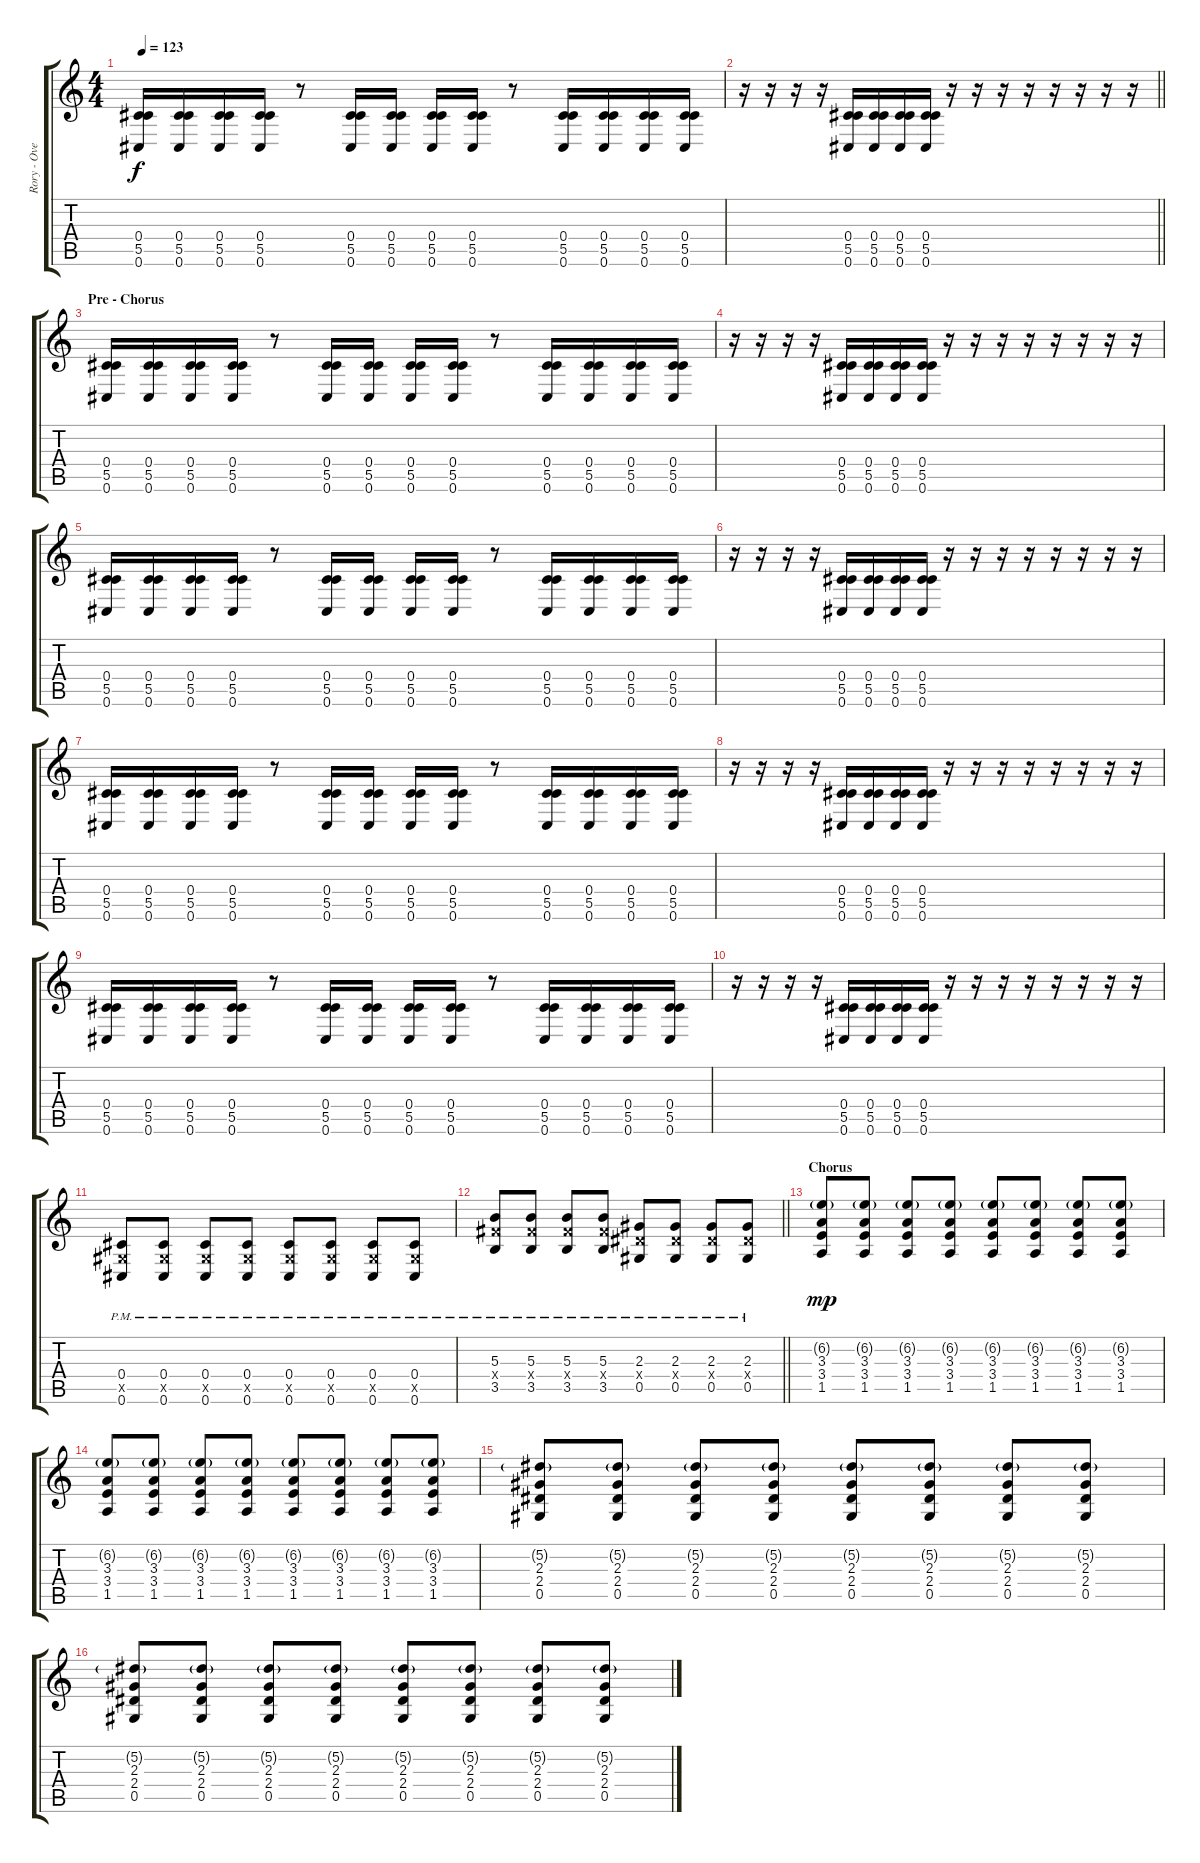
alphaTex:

\track ("Rory - Overdrive/Clean Guitar" "Rory - Ove") {instrument overdrivenguitar}
\staff {score tabs}
\tuning (Eb4 Bb3 Gb3 Db3 Ab2 Db2) {hide}
\ts (4 4)
\tempo 123
\clef g2
\ks c
(0.4 5.5 0.6).16{dy f} (0.4 5.5 0.6).16 (0.4 5.5 0.6).16 (0.4 5.5 0.6).16 r.8 (0.4 5.5 0.6).16 (0.4 5.5 0.6).16 (0.4 5.5 0.6).16 (0.4 5.5 0.6).16 r.8 (0.4 5.5 0.6).16 (0.4 5.5 0.6).16 (0.4 5.5 0.6).16 (0.4 5.5 0.6).16 |
\barLineRight lightlight
r.16 r.16 r.16 r.16 (0.4 5.5 0.6).16 (0.4 5.5 0.6).16 (0.4 5.5 0.6).16 (0.4 5.5 0.6).16 r.16 r.16 r.16 r.16 r.16 r.16 r.16 r.16 |
\section ("" "Pre - Chorus")
(0.4 5.5 0.6).16 (0.4 5.5 0.6).16 (0.4 5.5 0.6).16 (0.4 5.5 0.6).16 r.8 (0.4 5.5 0.6).16 (0.4 5.5 0.6).16 (0.4 5.5 0.6).16 (0.4 5.5 0.6).16 r.8 (0.4 5.5 0.6).16 (0.4 5.5 0.6).16 (0.4 5.5 0.6).16 (0.4 5.5 0.6).16 |
r.16 r.16 r.16 r.16 (0.4 5.5 0.6).16 (0.4 5.5 0.6).16 (0.4 5.5 0.6).16 (0.4 5.5 0.6).16 r.16 r.16 r.16 r.16 r.16 r.16 r.16 r.16 |
(0.4 5.5 0.6).16 (0.4 5.5 0.6).16 (0.4 5.5 0.6).16 (0.4 5.5 0.6).16 r.8 (0.4 5.5 0.6).16 (0.4 5.5 0.6).16 (0.4 5.5 0.6).16 (0.4 5.5 0.6).16 r.8 (0.4 5.5 0.6).16 (0.4 5.5 0.6).16 (0.4 5.5 0.6).16 (0.4 5.5 0.6).16 |
r.16 r.16 r.16 r.16 (0.4 5.5 0.6).16 (0.4 5.5 0.6).16 (0.4 5.5 0.6).16 (0.4 5.5 0.6).16 r.16 r.16 r.16 r.16 r.16 r.16 r.16 r.16 |
(0.4 5.5 0.6).16 (0.4 5.5 0.6).16 (0.4 5.5 0.6).16 (0.4 5.5 0.6).16 r.8 (0.4 5.5 0.6).16 (0.4 5.5 0.6).16 (0.4 5.5 0.6).16 (0.4 5.5 0.6).16 r.8 (0.4 5.5 0.6).16 (0.4 5.5 0.6).16 (0.4 5.5 0.6).16 (0.4 5.5 0.6).16 |
r.16 r.16 r.16 r.16 (0.4 5.5 0.6).16 (0.4 5.5 0.6).16 (0.4 5.5 0.6).16 (0.4 5.5 0.6).16 r.16 r.16 r.16 r.16 r.16 r.16 r.16 r.16 |
(0.4 5.5 0.6).16 (0.4 5.5 0.6).16 (0.4 5.5 0.6).16 (0.4 5.5 0.6).16 r.8 (0.4 5.5 0.6).16 (0.4 5.5 0.6).16 (0.4 5.5 0.6).16 (0.4 5.5 0.6).16 r.8 (0.4 5.5 0.6).16 (0.4 5.5 0.6).16 (0.4 5.5 0.6).16 (0.4 5.5 0.6).16 |
r.16 r.16 r.16 r.16 (0.4 5.5 0.6).16 (0.4 5.5 0.6).16 (0.4 5.5 0.6).16 (0.4 5.5 0.6).16 r.16 r.16 r.16 r.16 r.16 r.16 r.16 r.16 |
(0.4{pm} 0.5{x} 0.6{pm}).8 (0.4{pm} 0.5{x} 0.6{pm}).8 (0.4{pm} 0.5{x} 0.6{pm}).8 (0.4{pm} 0.5{x} 0.6{pm}).8 (0.4{pm} 0.5{x} 0.6{pm}).8 (0.4{pm} 0.5{x} 0.6{pm}).8 (0.4{pm} 0.5{x} 0.6{pm}).8 (0.4{pm} 0.5{x} 0.6{pm}).8 |
\barLineRight lightlight
(5.3{pm} 5.4{x} 3.5{pm}).8 (5.3{pm} 5.4{x} 3.5{pm}).8 (5.3{pm} 5.4{x} 3.5{pm}).8 (5.3{pm} 5.4{x} 3.5{pm}).8 (2.3{pm} 2.4{x} 0.5{pm}).8 (2.3{pm} 2.4{x} 0.5{pm}).8 (2.3{pm} 2.4{x} 0.5{pm}).8 (2.3{pm} 2.4{x} 0.5{pm}).8 |
\section ("" "Chorus")
(6.2{g} 3.3 3.4 1.5).8{dy mp} (6.2{g} 3.3 3.4 1.5).8 (6.2{g} 3.3 3.4 1.5).8 (6.2{g} 3.3 3.4 1.5).8 (6.2{g} 3.3 3.4 1.5).8 (6.2{g} 3.3 3.4 1.5).8 (6.2{g} 3.3 3.4 1.5).8 (6.2{g} 3.3 3.4 1.5).8 |
(6.2{g} 3.3 3.4 1.5).8 (6.2{g} 3.3 3.4 1.5).8 (6.2{g} 3.3 3.4 1.5).8 (6.2{g} 3.3 3.4 1.5).8 (6.2{g} 3.3 3.4 1.5).8 (6.2{g} 3.3 3.4 1.5).8 (6.2{g} 3.3 3.4 1.5).8 (6.2{g} 3.3 3.4 1.5).8 |
(5.2{g} 2.3 2.4 0.5).8 (5.2{g} 2.3 2.4 0.5).8 (5.2{g} 2.3 2.4 0.5).8 (5.2{g} 2.3 2.4 0.5).8 (5.2{g} 2.3 2.4 0.5).8 (5.2{g} 2.3 2.4 0.5).8 (5.2{g} 2.3 2.4 0.5).8 (5.2{g} 2.3 2.4 0.5).8 |
(5.2{g} 2.3 2.4 0.5).8 (5.2{g} 2.3 2.4 0.5).8 (5.2{g} 2.3 2.4 0.5).8 (5.2{g} 2.3 2.4 0.5).8 (5.2{g} 2.3 2.4 0.5).8 (5.2{g} 2.3 2.4 0.5).8 (5.2{g} 2.3 2.4 0.5).8 (5.2{g} 2.3 2.4 0.5).8
